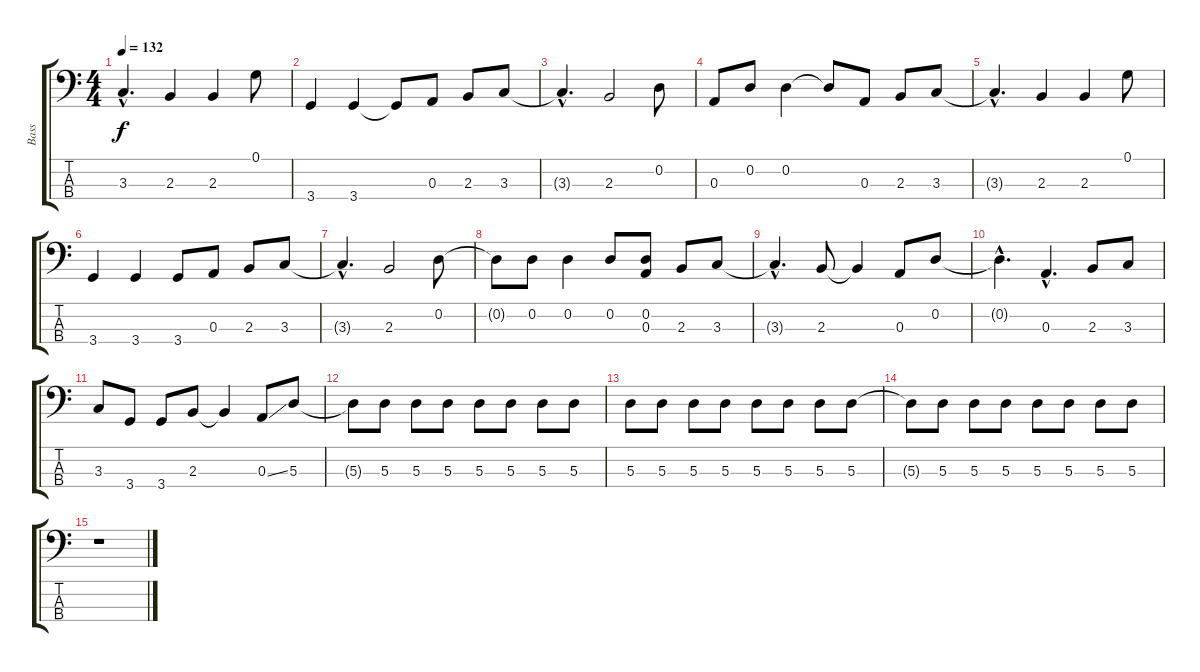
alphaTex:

\track ("Bass" "Bass") {instrument electricbasspick}
\staff {score tabs}
\tuning (G2 D2 A1 E1) {hide}
\ts (4 4)
\tempo 132
\clef f4
\ks c
3.3{hac t}.4{d dy f} 2.3.4 2.3.4 0.1.8 |
3.4.4 3.4.4 3.4{t}.8 0.3.8 2.3.8 3.3.8 |
3.3{hac t}.4{d} 2.3.2 0.2.8 |
0.3.8 0.2.8 0.2.4 0.2{t}.8 0.3.8 2.3.8 3.3.8 |
3.3{hac t}.4{d} 2.3.4 2.3.4 0.1.8 |
3.4.4 3.4.4 3.4.8 0.3.8 2.3.8 3.3.8 |
3.3{hac t}.4{d} 2.3.2 0.2.8 |
0.2{t}.8 0.2.8 0.2.4 0.2.8 (0.2 0.3).8 2.3.8 3.3.8 |
3.3{hac t}.4{d} 2.3.8 2.3{t}.4 0.3.8 0.2.8 |
0.2{hac t}.4{d} 0.3{hac}.4{d} 2.3.8 3.3.8 |
3.3.8 3.4.8 3.4.8 2.3.8 2.3{t}.4 0.3{ss}.8 5.3.8 |
5.3{t}.8 5.3.8 5.3.8 5.3.8 5.3.8 5.3.8 5.3.8 5.3.8 |
5.3.8 5.3.8 5.3.8 5.3.8 5.3.8 5.3.8 5.3.8 5.3.8 |
5.3{t}.8 5.3.8 5.3.8 5.3.8 5.3.8 5.3.8 5.3.8 5.3.8 |
r.1
